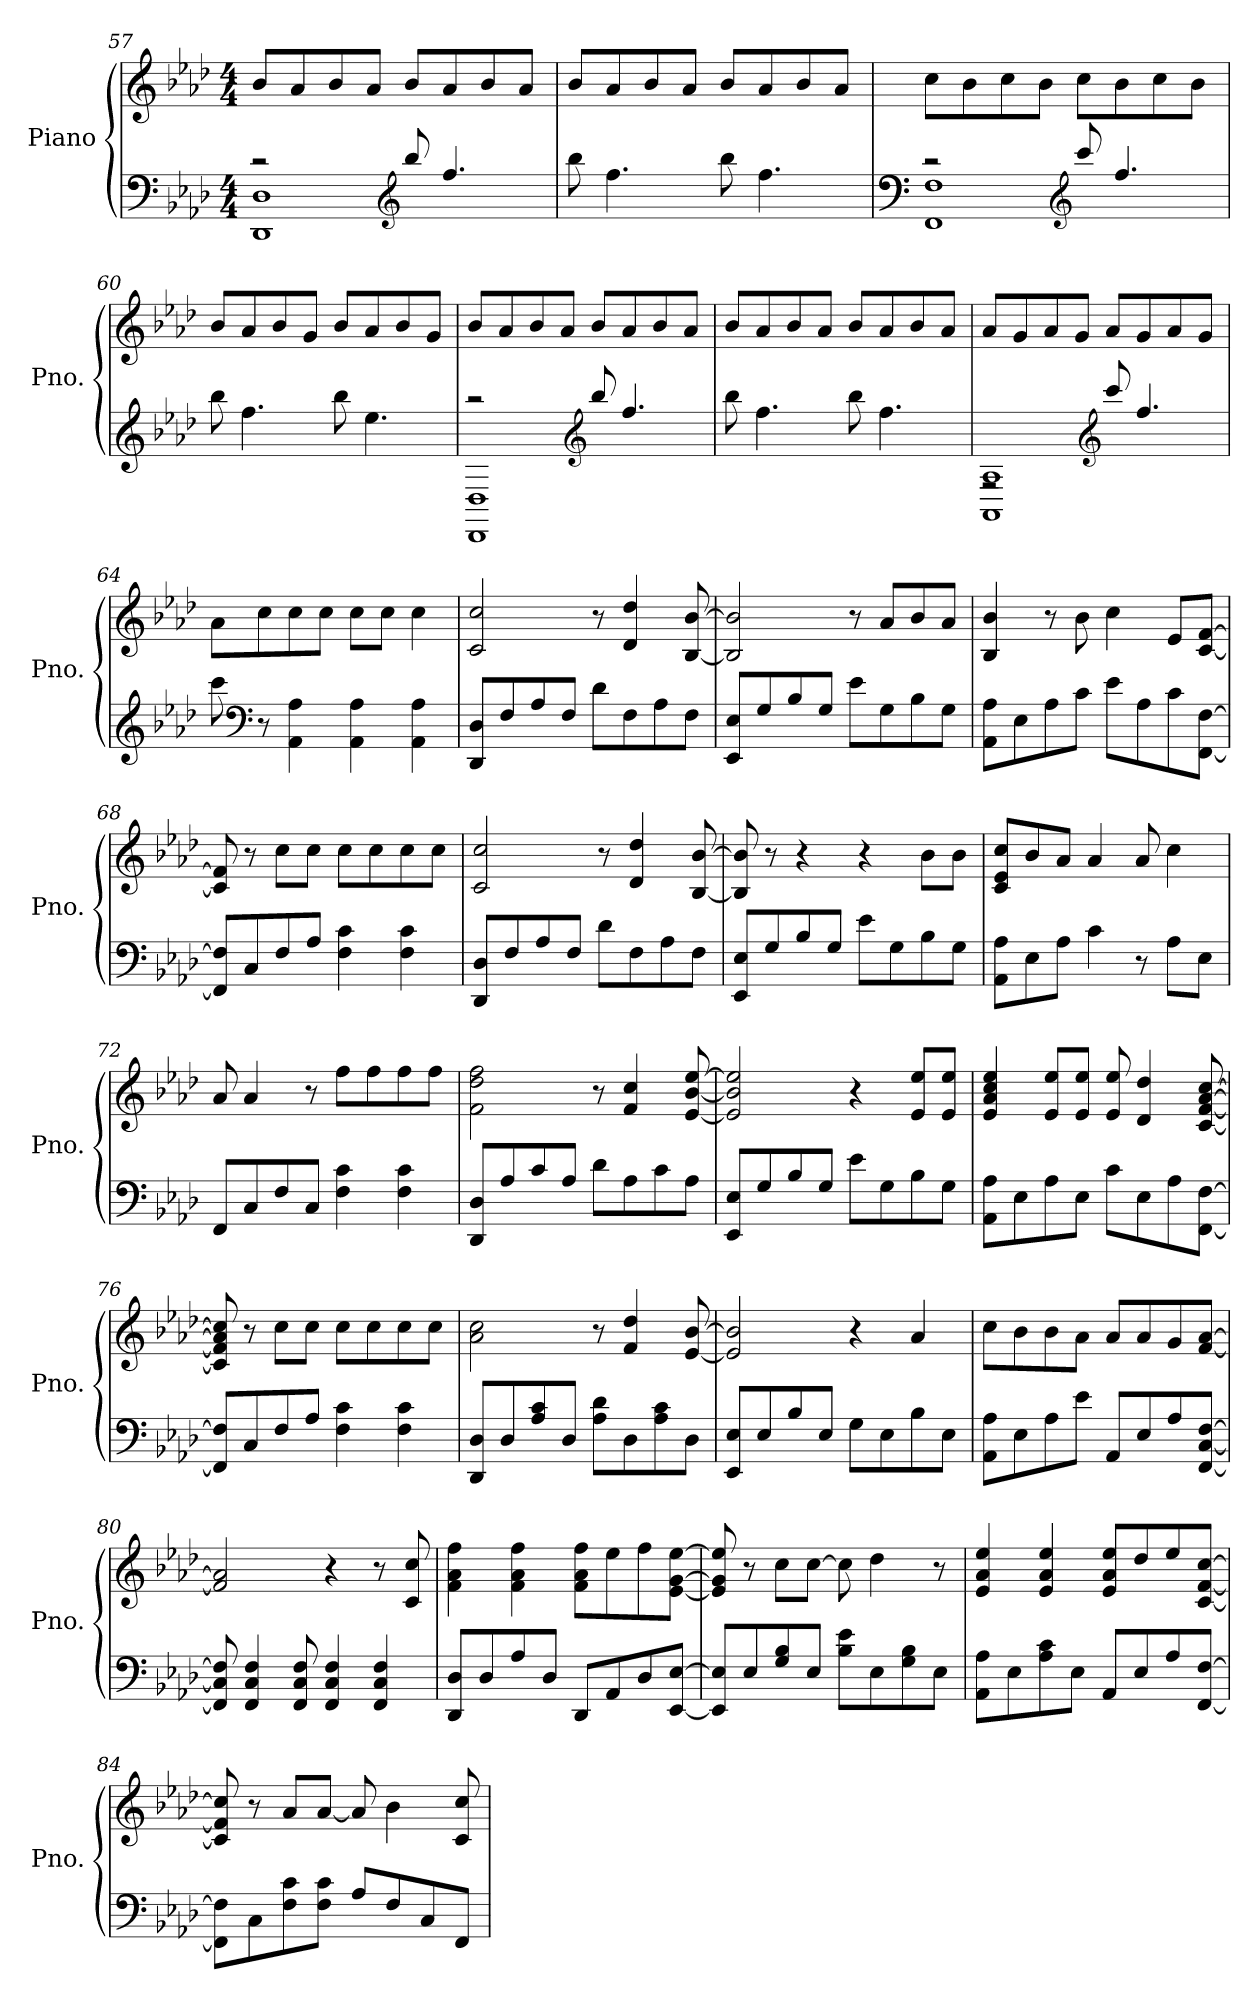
**kern	**kern
*part1	*part1
*staff2	*staff1
*I"Piano	*
*I'Pno.	*
*clefF4	*clefG2
*k[b-e-a-d-]	*k[b-e-a-d-]
*M4/4	*M4/4
=57	=57
*^	*
2r	1DD- 1D-	8b-/L
.	.	8a-/
.	.	8b-/
.	.	8a-/J
*clefG2	*	*
8bb-/	.	8b-/L
4.ff/	.	8a-/
.	.	8b-/
.	.	8a-/J
*v	*v	*
=58	=58
8bb-\	8b-/L
4.ff\	8a-/
.	8b-/
.	8a-/J
8bb-\	8b-/L
4.ff\	8a-/
.	8b-/
.	8a-/J
=59	=59
*clefF4	*
*^	*
2r	1FF 1F	8cc\L
.	.	8b-\
.	.	8cc\
.	.	8b-\J
*clefG2	*	*
8ccc/	.	8cc\L
4.ff/	.	8b-\
.	.	8cc\
.	.	8b-\J
*v	*v	*
=60	=60
8bb-\	8b-/L
4.ff\	8a-/
.	8b-/
.	8g/J
8bb-\	8b-/L
4.ee-\	8a-/
.	8b-/
.	8g/J
!!LO:PB:g=z
=61	=61
*^	*
2r	1DD- 1D-	8b-/L
.	.	8a-/
.	.	8b-/
.	.	8a-/J
*clefG2	*	*
8bb-/	.	8b-/L
4.ff/	.	8a-/
.	.	8b-/
.	.	8a-/J
*v	*v	*
=62	=62
8bb-\	8b-/L
4.ff\	8a-/
.	8b-/
.	8a-/J
8bb-\	8b-/L
4.ff\	8a-/
.	8b-/
.	8a-/J
=63	=63
*^	*
2rF	1AA- 1A-	8a-/L
.	.	8g/
.	.	8a-/
.	.	8g/J
*clefG2	*	*
8ccc/	.	8a-/L
4.ff/	.	8g/
.	.	8a-/
.	.	8g/J
*v	*v	*
=64	=64
8ccc\	8a-\L
*clefF4	*
8r	8cc\
4AA-\ 4A-\	8cc\
.	8cc\J
4AA-\ 4A-\	8cc\L
.	8cc\J
4AA-\ 4A-\	4cc\
!!LO:LB:g=z
=65	=65
8DD-/ 8D-/L	2c/ 2cc/
8F/	.
8A-/	.
8F/J	.
8d-\L	8r
8F\	4d-/ 4dd-/
8A-\	.
8F\J	[8B-/ [8b-/
=66	=66
8EE-/ 8E-/L	2B-/] 2b-/]
8G/	.
8B-/	.
8G/J	.
8e-\L	8r
8G\	8a-/L
8B-\	8b-/
8G\J	8a-/J
=67	=67
8AA-\ 8A-\L	4B-/ 4b-/
8E-\	.
8A-\	8r
8c\J	8b-\
8e-\L	4cc\
8A-\	.
8c\	8e-/L
[8FF\ [8F\J	[8c/ [8f/J
=68	=68
8FF/] 8F/]L	8c/] 8f/]
8C/	8r
8F/	8cc\L
8A-/J	8cc\J
4F\ 4c\	8cc\L
.	8cc\
4F\ 4c\	8cc\
.	8cc\J
=69	=69
8DD-/ 8D-/L	2c/ 2cc/
8F/	.
8A-/	.
8F/J	.
8d-\L	8r
8F\	4d-/ 4dd-/
8A-\	.
8F\J	[8B-/ [8b-/
!!LO:LB:g=z
=70	=70
8EE-/ 8E-/L	8B-/] 8b-/]
8G/	8r
8B-/	4r
8G/J	.
8e-\L	4r
8G\	.
8B-\	8b-\L
8G\J	8b-\J
=71	=71
8AA-\ 8A-\L	8c/ 8e-/ 8cc/L
8E-\	8b-/
8A-\J	8a-/J
4c\	4a-/
8r	8a-/
8A-\L	4cc\
8E-\J	.
=72	=72
8FF/L	8a-/
8C/	4a-/
8F/	.
8C/J	8r
4F\ 4c\	8ff\L
.	8ff\
4F\ 4c\	8ff\
.	8ff\J
=73	=73
8DD-/ 8D-/L	2f\ 2dd-\ 2ff\
8A-/	.
8c/	.
8A-/J	.
8d-\L	8r
8A-\	4f/ 4cc/
8c\	.
8A-\J	[8e-/ [8b-/ [8ee-/
=74	=74
8EE-/ 8E-/L	2e-/] 2b-/] 2ee-/]
8G/	.
8B-/	.
8G/J	.
8e-\L	4r
8G\	.
8B-\	8e-/ 8ee-/L
8G\J	8e-/ 8ee-/J
!!LO:LB:g=z
=75	=75
8AA-\ 8A-\L	4e-/ 4a-/ 4cc/ 4ee-/
8E-\	.
8A-\	8e-/ 8ee-/L
8E-\J	8e-/ 8ee-/J
8c\L	8e-/ 8ee-/
8E-\	4d-/ 4dd-/
8A-\	.
[8FF\ [8F\J	[8c/ [8f/ [8a-/ [8cc/
=76	=76
8FF/] 8F/]L	8c/] 8f/] 8a-/] 8cc/]
8C/	8r
8F/	8cc\L
8A-/J	8cc\J
4F\ 4c\	8cc\L
.	8cc\
4F\ 4c\	8cc\
.	8cc\J
=77	=77
8DD-/ 8D-/L	2a-\ 2cc\
8D-/	.
8A-/ 8c/	.
8D-/J	.
8A-\ 8d-\L	8r
8D-\	4f/ 4dd-/
8A-\ 8c\	.
8D-\J	[8e-/ [8b-/
=78	=78
8EE-/ 8E-/L	2e-/] 2b-/]
8E-/	.
8B-/	.
8E-/J	.
8G\L	4r
8E-\	.
8B-\	4a-/
8E-\J	.
=79	=79
8AA-\ 8A-\L	8cc\L
8E-\	8b-\
8A-\	8b-\
8e-\J	8a-\J
8AA-/L	8a-/L
8E-/	8a-/
8A-/	8g/
[8FF/ [8C/ [8F/J	[8f/ [8a-/J
!!LO:LB:g=z
=80	=80
8FF/] 8C/] 8F/]	2f/] 2a-/]
4FF/ 4C/ 4F/	.
8FF/ 8C/ 8F/	.
4FF/ 4C/ 4F/	4r
4FF/ 4C/ 4F/	8r
.	8c/ 8cc/
=81	=81
8DD-/ 8D-/L	4f\ 4a-\ 4ff\
8D-/	.
8A-/	4f\ 4a-\ 4ff\
8D-/J	.
8DD-/L	8f\ 8a-\ 8ff\L
8AA-/	8ee-\
8D-/	8ff\
[8EE-/ [8E-/J	[8e-\ [8g\ [8ee-\J
=82	=82
8EE-/] 8E-/]L	8e-/] 8g/] 8ee-/]
8E-/	8r
8G/ 8B-/	8cc\L
8E-/J	[8cc\J
8B-\ 8e-\L	8cc\]
8E-\	4dd-\
8G\ 8B-\	.
8E-\J	8r
=83	=83
8AA-\ 8A-\L	4e-/ 4a-/ 4ee-/
8E-\	.
8A-\ 8c\	4e-/ 4a-/ 4ee-/
8E-\J	.
8AA-/L	8e-/ 8a-/ 8ee-/L
8E-/	8dd-/
8A-/	8ee-/
[8FF/ [8F/J	[8c/ [8f/ [8cc/J
=84	=84
8FF\] 8F\]L	8c/] 8f/] 8cc/]
8C\	8r
8F\ 8c\	8a-/L
8F\ 8c\J	[8a-/J
8A-/L	8a-/]
8F/	4b-\
8C/	.
8FF/J	8c/ 8cc/
=	=
*-	*-
